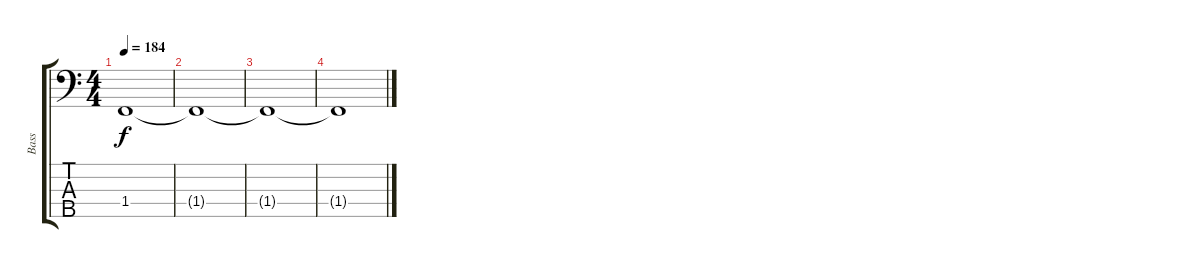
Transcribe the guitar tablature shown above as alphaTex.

\track ("Bass" "Bass") {instrument electricbassfinger}
\staff {score tabs}
\tuning (G2 D2 A1 E1 B0) {hide}
\ts (4 4)
\tempo 184
\clef f4
\ks c
1.4.1{dy f} |
1.4{t}.1 |
1.4{t}.1 |
1.4{t}.1
